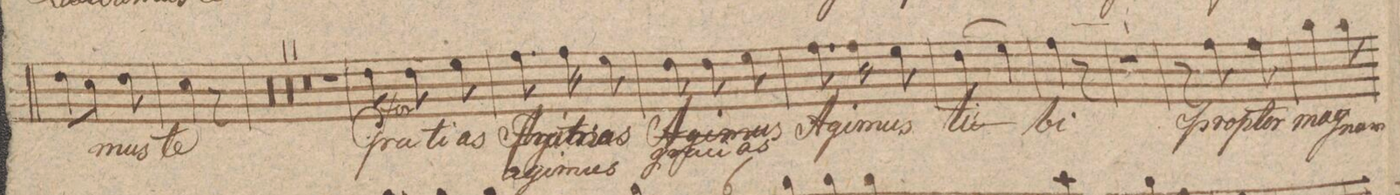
**kern	**text	**dynam
*I"Alto	*	*
*clefC3	*	*
*k[f#c#g#d#]	*	*
*M3/8	*	*
8e\L	.	.
8d#\J	.	.
8e\	-mus	.
=38	=38	=38
4d#\	te	.
8r	.	.
=39	=39	=39
1.r	.	.
=40	=40	=40
=41	=41	=41
=42	=42	=42
=43	=43	=43
1.r	.	.
=44	=44	=44
=45	=45	=45
=46	=46	=46
=47	=47	=47
2.r	.	.
=48	=48	=48
=49	=49	=49
4.r	.	.
=50	=50	=50
8e\	Gra-	f
8e\	-ti-	.
8f#\	-as	.
=51	=51	=51
8.g#\	a-	.
16g#\	-gi-	.
8f#\	-mus	.
=52	=52	=52
8e\L	gra-	.
8e\	-ti-	.
8f#\J	-as	.
=53	=53	=53
8.g#\	A-	.
16g#\	-gi-	.
8f#\	-mus	.
=54	=54	=54
(8e\	ti-	.
4f#\)	.	.
=55	=55	=55
4g#\	-bi	.
8r	.	.
=56	=56	=56
4.r	.	.
=57	=57	=57
8r	.	.
8g#\	pro-	.
8g#\	-pter	.
=58	=58	=58
4a\	mag-	.
8a\	-nam	.
=59	=59	=59
*-	*-	*-
